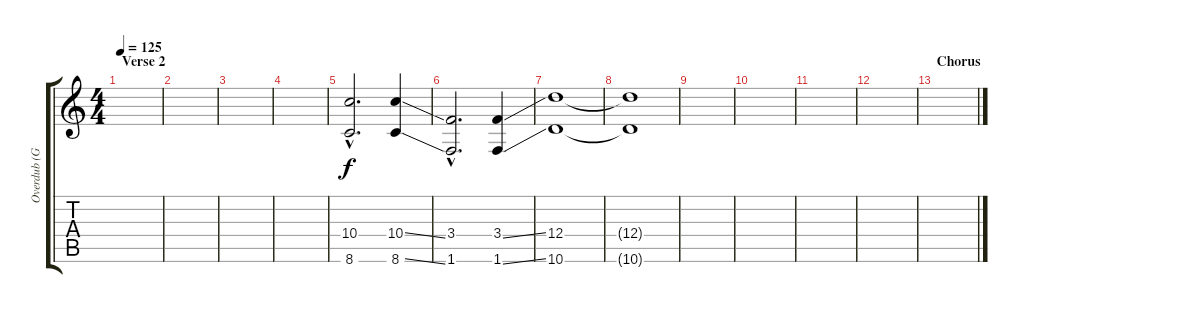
\track ("Overdub (Guitar)" "Overdub (G") {instrument overdrivenguitar}
\staff {score tabs}
\tuning (E4 B3 G3 D3 A2 E2) {hide}
\ts (4 4)
\section ("" "Verse 2")
\tempo 125
\clef g2
\ks c
|
|
|
|
(10.4{hac} 8.6{hac}).2{d} (10.4{ss} 8.6{ss}).4 |
(3.4{hac} 1.6{hac}).2{d} (3.4{ss} 1.6{ss}).4 |
(12.4 10.6).1 |
(12.4{t} 10.6{t}).1 |
|
|
|
|
\section ("" "Chorus")
